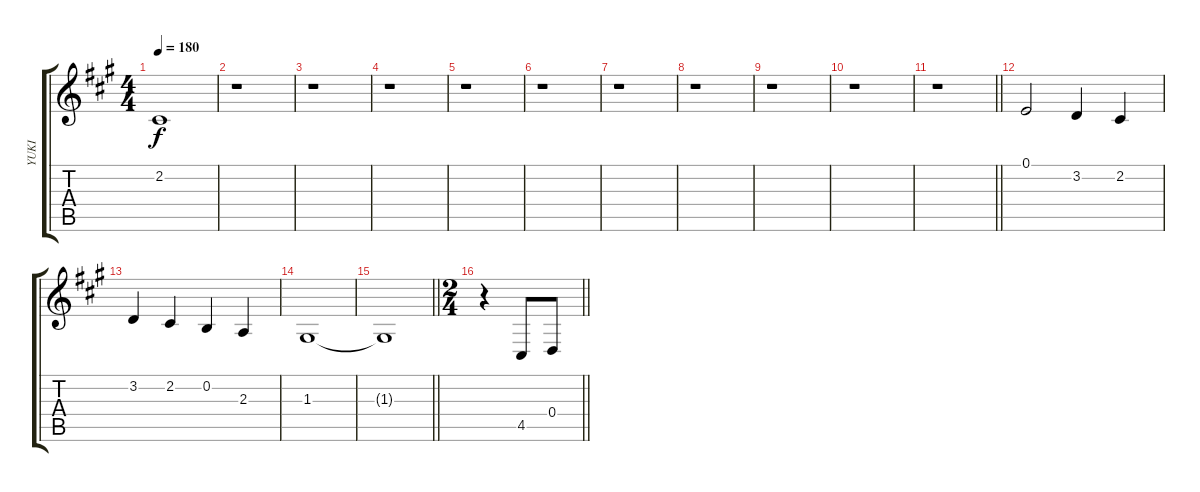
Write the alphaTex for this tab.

\track ("YUKI" "YUKI") {instrument sopranosax}
\staff {score tabs}
\tuning (E4 B3 G3 D3 A2 E2) {hide}
\ts (4 4)
\tempo 180
\clef g2
\ks a
2.2{t}.1{dy f} |
r.1 |
r.1 |
r.1 |
r.1 |
r.1 |
r.1 |
r.1 |
r.1 |
r.1 |
\barLineRight lightlight
r.1 |
0.1.2 3.2.4 2.2.4 |
3.2.4 2.2.4 0.2.4 2.3.4 |
1.3.1 |
\barLineRight lightlight
1.3{t}.1 |
\ts (2 4)
\barLineRight lightlight
r.4 4.5.8 0.4.8
